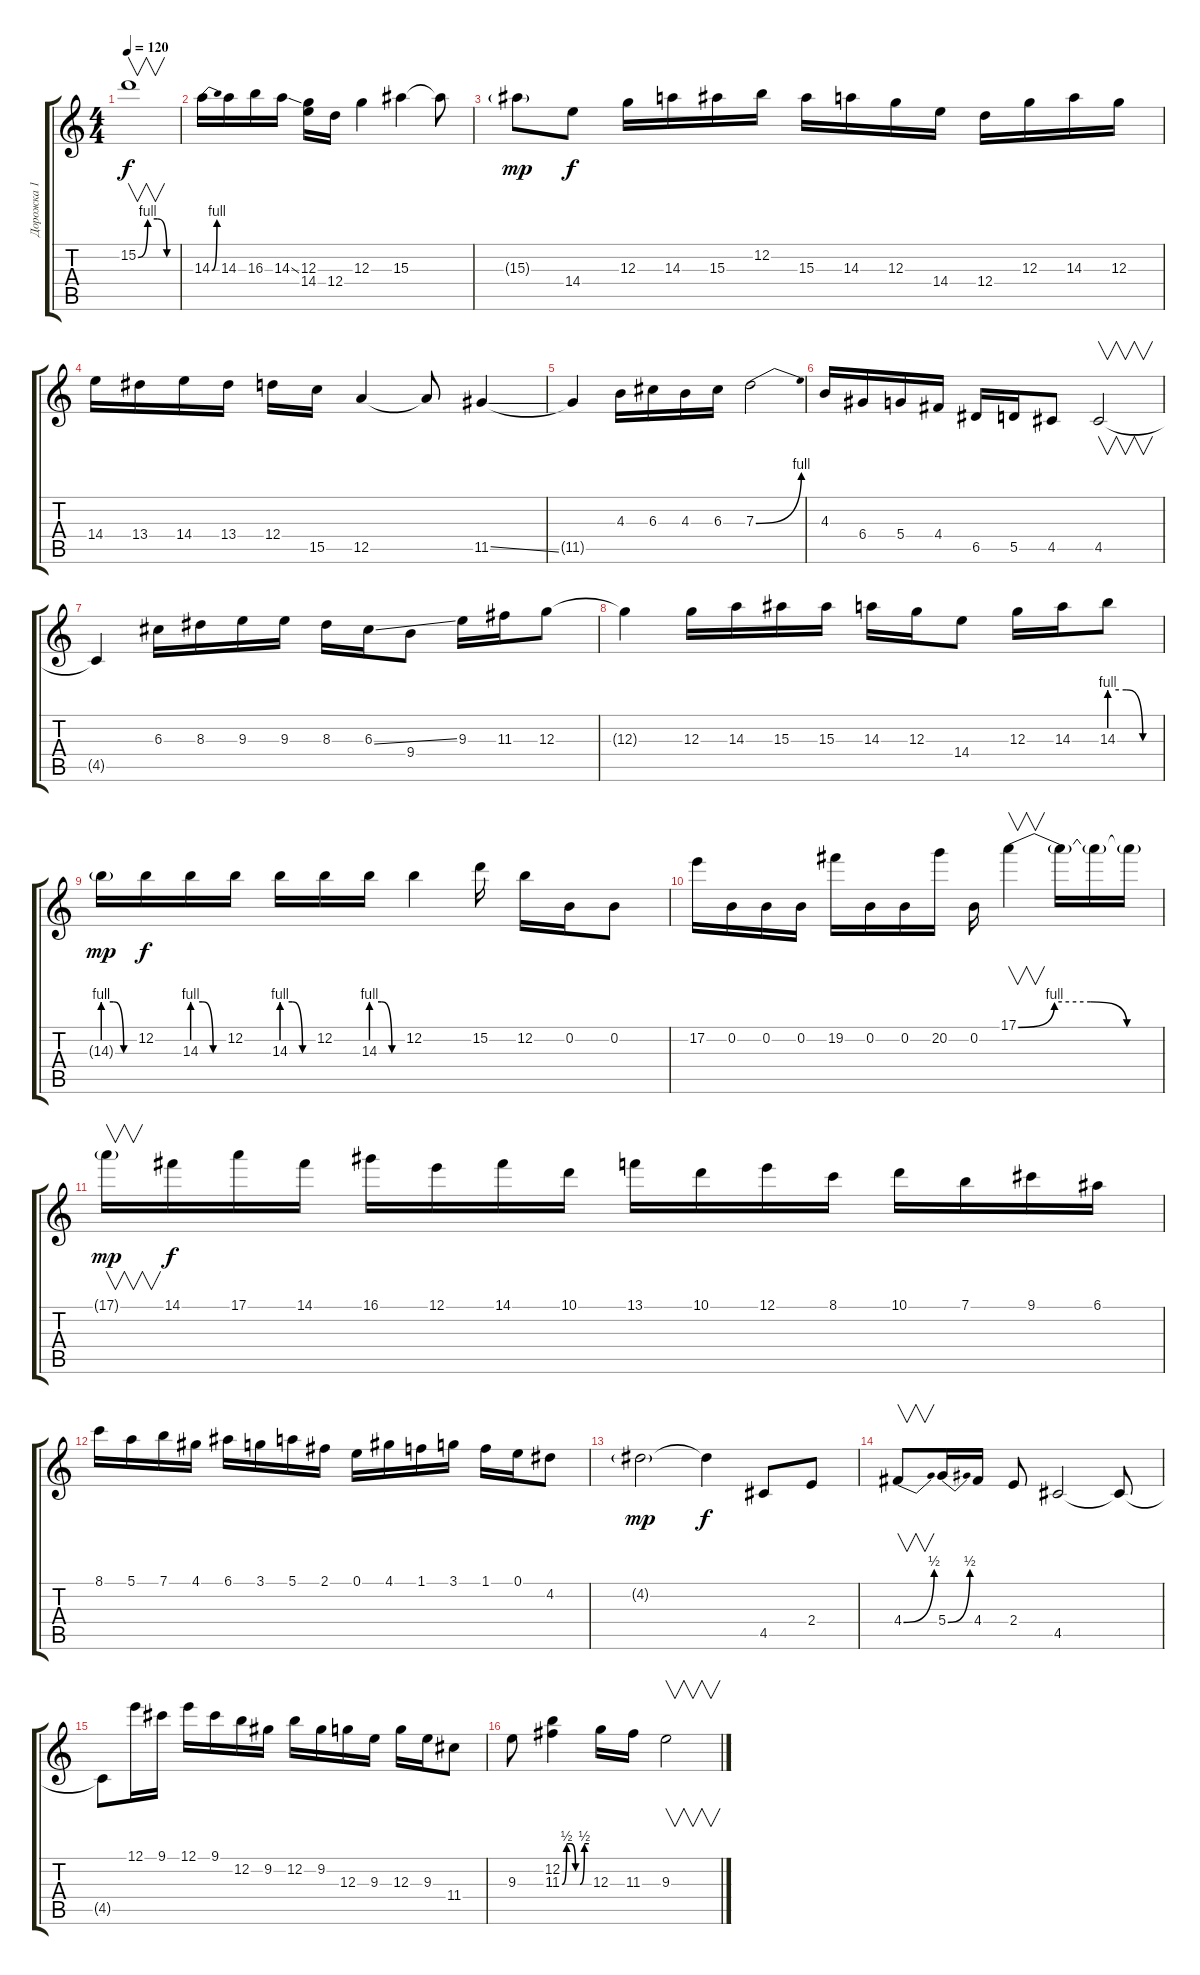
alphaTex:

\track ("Дорожка 1" "Дорожка 1") {instrument distortionguitar}
\staff {score tabs}
\tuning (E4 B3 G3 D3 A2 E2) {hide}
\ts (4 4)
\tempo 120
\clef g2
\ks c
15.2{be (custom 0 0 15 4 30 4 45 0 60 0)}.1{v dy f instrument distortionguitar} |
14.3{be (bend 0 0 60 4)}.16 14.3.16 16.3.16 14.3{ss}.16 (12.3 14.4).16 12.4.16 12.3.4 15.3.4 15.3{t}.8 |
15.3{g}.8{dy mp} 14.4.8{dy f} 12.3.16 14.3.16 15.3.16 12.2.16 15.3.16 14.3.16 12.3.16 14.4.16 12.4.16 12.3.16 14.3.16 12.3.16 |
14.4.16 13.4.16 14.4.16 13.4.16 12.4.16 15.5.16 12.5.4 12.5{t}.8 11.5{ss}.4 |
11.5{t}.4 4.3.16 6.3.16 4.3.16 6.3.16 7.3{be (bend 0 0 60 4)}.2 |
4.3.16 6.4.16 5.4.16 4.4.16 6.5.16 5.5.16 4.5.8 4.5.2{v} |
4.5{t}.4 6.3.16 8.3.16 9.3.16 9.3.16 8.3.16 6.3{ss}.16 9.4.8 9.3.16 11.3.16 12.3.8 |
12.3{t}.4 12.3.16 14.3.16 15.3.16 15.3.16 14.3.16 12.3.16 14.4.8 12.3.16 14.3.16 14.3{be (custom 0 4 20 4 40 0 60 0)}.8 |
14.3{be (custom 0 4 20 4 40 0 60 0) g}.16{dy mp} 12.2.16{dy f} 14.3{be (custom 0 4 20 4 40 0 60 0)}.16 12.2.16 14.3{be (custom 0 4 20 4 40 0 60 0)}.16 12.2.16 14.3{be (custom 0 4 20 4 40 0 60 0)}.16 12.2.4 15.2.16 12.2.16 0.2.16 0.2.8 |
17.2.16 0.2.16 0.2.16 0.2.16 19.2.16 0.2.16 0.2.16 20.2.16 0.2.16 17.1{be (custom 0 0 15 4 30 4 45 0 60 0)}.4{v} 17.1{t}.16 17.1{t}.16 17.1{t}.16 |
17.1{g}.16{v dy mp} 14.1.16{dy f} 17.1.16 14.1.16 16.1.16 12.1.16 14.1.16 10.1.16 13.1.16 10.1.16 12.1.16 8.1.16 10.1.16 7.1.16 9.1.16 6.1.16 |
8.1.16 5.1.16 7.1.16 4.1.16 6.1.16 3.1.16 5.1.16 2.1.16 0.1.16 4.1.16 1.1.16 3.1.16 1.1.16 0.1.16 4.2.8 |
4.2{g}.2{dy mp} 4.2{t}.4{dy f} 4.5.8 2.4.8 |
4.4{be (bend 0 0 60 2)}.8{v} 5.4{be (bend 0 0 60 2)}.16 4.4.16 2.4.8 4.5.2 4.5{t}.8 |
4.5{t}.8 12.1.16 9.1.16 12.1.16 9.1.16 12.2.16 9.2.16 12.2.16 9.2.16 12.3.16 9.3.16 12.3.16 9.3.16 11.4.8 |
9.3.8 (12.2 11.3{be (custom 0 0 10 2 20 2 30 0 40 0 50 2 60 2)}).4 12.3.16 11.3.16 9.3.2{v}
